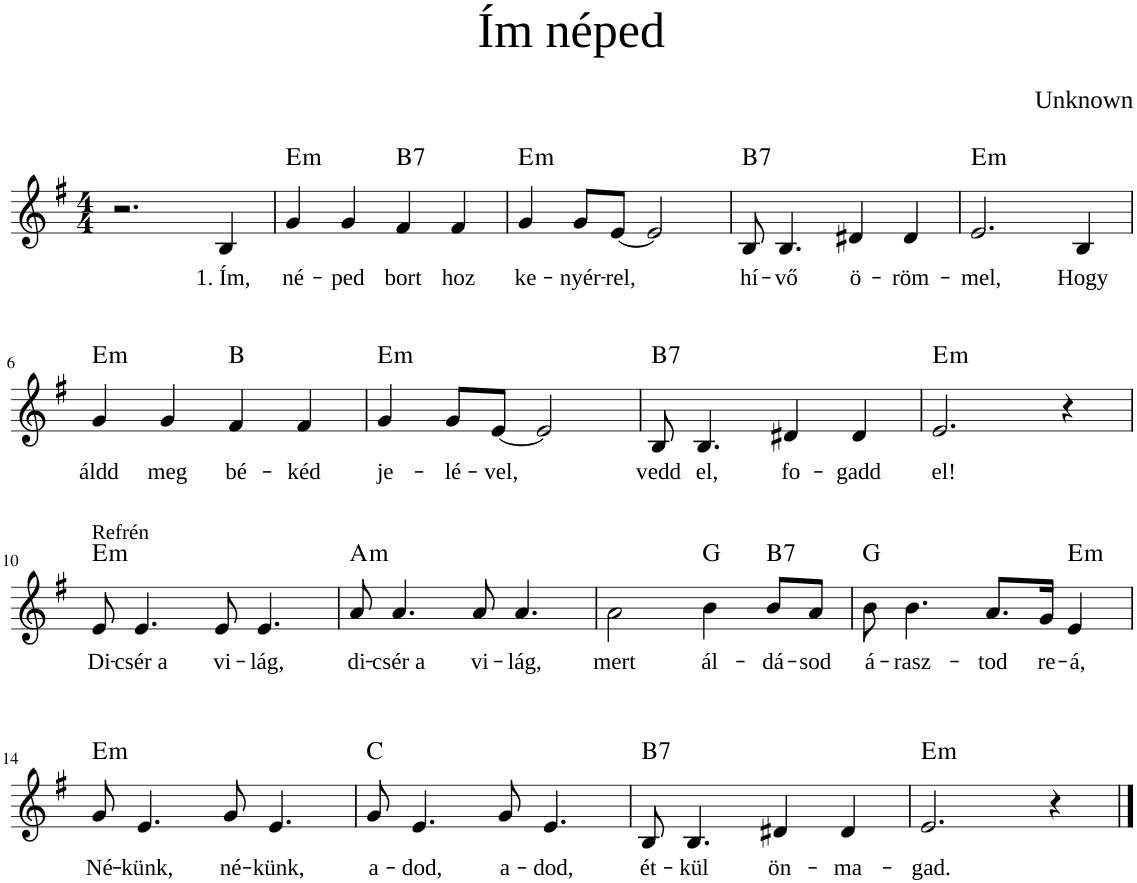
**kern	**text	**harte
*part1	*part1	*part1
*staff1	*staff1	*
*I"Choir	*	*
*I'Ch	*	*
*clefG2	*	*
*k[f#]	*	*
*M4/4	*	*
=1	=1	=1
2.r	.	.
!	!LO:LY:b	!
4B/	1. Ím,	.
=2	=2	=2
!	!LO:LY:b	!LO:H:kt=m
4g/	né-	E:min
!	!LO:LY:b	!
4g/	-ped	.
!	!LO:LY:b	!LO:H:kt=7
4f#/	bort	B:7
!	!LO:LY:b	!
4f#/	hoz	.
=3	=3	=3
!	!LO:LY:b	!LO:H:kt=m
4g/	ke-	E:min
!	!LO:LY:b	!
8g/L	-nyér-	.
!	!LO:LY:b	!
[8e/J	-rel,	.
2e/]	.	.
=4	=4	=4
!	!LO:LY:b	!LO:H:kt=7
8B/	hí-	B:7
!	!LO:LY:b	!
4.B/	-vő	.
!	!LO:LY:b	!
4d#X/	ö-	.
!	!LO:LY:b	!
4d#/	-röm-	.
=5	=5	=5
!	!LO:LY:b	!LO:H:kt=m
2.e/	-mel,	E:min
!	!LO:LY:b	!
4B/	Hogy	.
!!LO:LB:g=z
=6	=6	=6
!	!LO:LY:b	!LO:H:kt=m
4g/	áldd	E:min
!	!LO:LY:b	!
4g/	meg	.
!	!LO:LY:b	!LO:H:kt=N.C.
4f#/	bé-	N
!	!LO:LY:b	!
4f#/	-kéd	.
=7	=7	=7
!	!LO:LY:b	!LO:H:kt=m
4g/	je-	E:min
!	!LO:LY:b	!
8g/L	-lé-	.
!	!LO:LY:b	!
[8e/J	vel,	.
2e/]	.	.
=8	=8	=8
!	!LO:LY:b	!LO:H:kt=7
8B/	vedd	B:7
!	!LO:LY:b	!
4.B/	el,	.
!	!LO:LY:b	!
4d#X/	fo-	.
!	!LO:LY:b	!
4d#/	-gadd	.
=9	=9	=9
!	!LO:LY:b	!LO:H:kt=m
2.e/	el!	E:min
4r	.	.
!!LO:LB:g=z
=10	=10	=10
!LO:TX:a:t=Refrén	!	!
!	!LO:LY:b	!LO:H:kt=m
8e/	Di-	E:min
!	!LO:LY:b	!
4.e/	csér a	.
!	!LO:LY:b	!
8e/	vi-	.
!	!LO:LY:b	!
4.e/	-lág,	.
=11	=11	=11
!	!LO:LY:b	!LO:H:kt=m
8a/	di-	A:min
!	!LO:LY:b	!
4.a/	-csér a	.
!	!LO:LY:b	!
8a/	vi-	.
!	!LO:LY:b	!
4.a/	-lág,	.
=12	=12	=12
!	!LO:LY:b	!
2a\	mert	.
!	!LO:LY:b	!LO:H:kt=N.C.
4b\	ál-	N
!	!LO:LY:b	!LO:H:kt=7
8b/L	-dá-	B:7
!	!LO:LY:b	!
8a/J	-sod	.
=13	=13	=13
!	!LO:LY:b	!LO:H:kt=N.C.
8b\	á-	N
!	!LO:LY:b	!
4.b\	-rasz-	.
!	!LO:LY:b	!
8.a/L	-tod	.
!	!LO:LY:b	!
16g/Jk	re-	.
!	!LO:LY:b	!LO:H:kt=m
4e/	-á,	E:min
!!LO:LB:g=z
=14	=14	=14
!	!LO:LY:b	!LO:H:kt=m
8g/	Né-	E:min
!	!LO:LY:b	!
4.e/	-künk,	.
!	!LO:LY:b	!
8g/	né-	.
!	!LO:LY:b	!
4.e/	-künk,	.
=15	=15	=15
!	!LO:LY:b	!LO:H:kt=N.C.
8g/	a-	N
!	!LO:LY:b	!
4.e/	-dod,	.
!	!LO:LY:b	!
8g/	a-	.
!	!LO:LY:b	!
4.e/	-dod,	.
=16	=16	=16
!	!LO:LY:b	!LO:H:kt=7
8B/	ét-	B:7
!	!LO:LY:b	!
4.B/	-kül	.
!	!LO:LY:b	!
4d#X/	ön-	.
!	!LO:LY:b	!
4d#/	-ma-	.
=17	=17	=17
!	!LO:LY:b	!LO:H:kt=m
2.e/	-gad.	E:min
4r	.	.
==	==	==
*-	*-	*-
